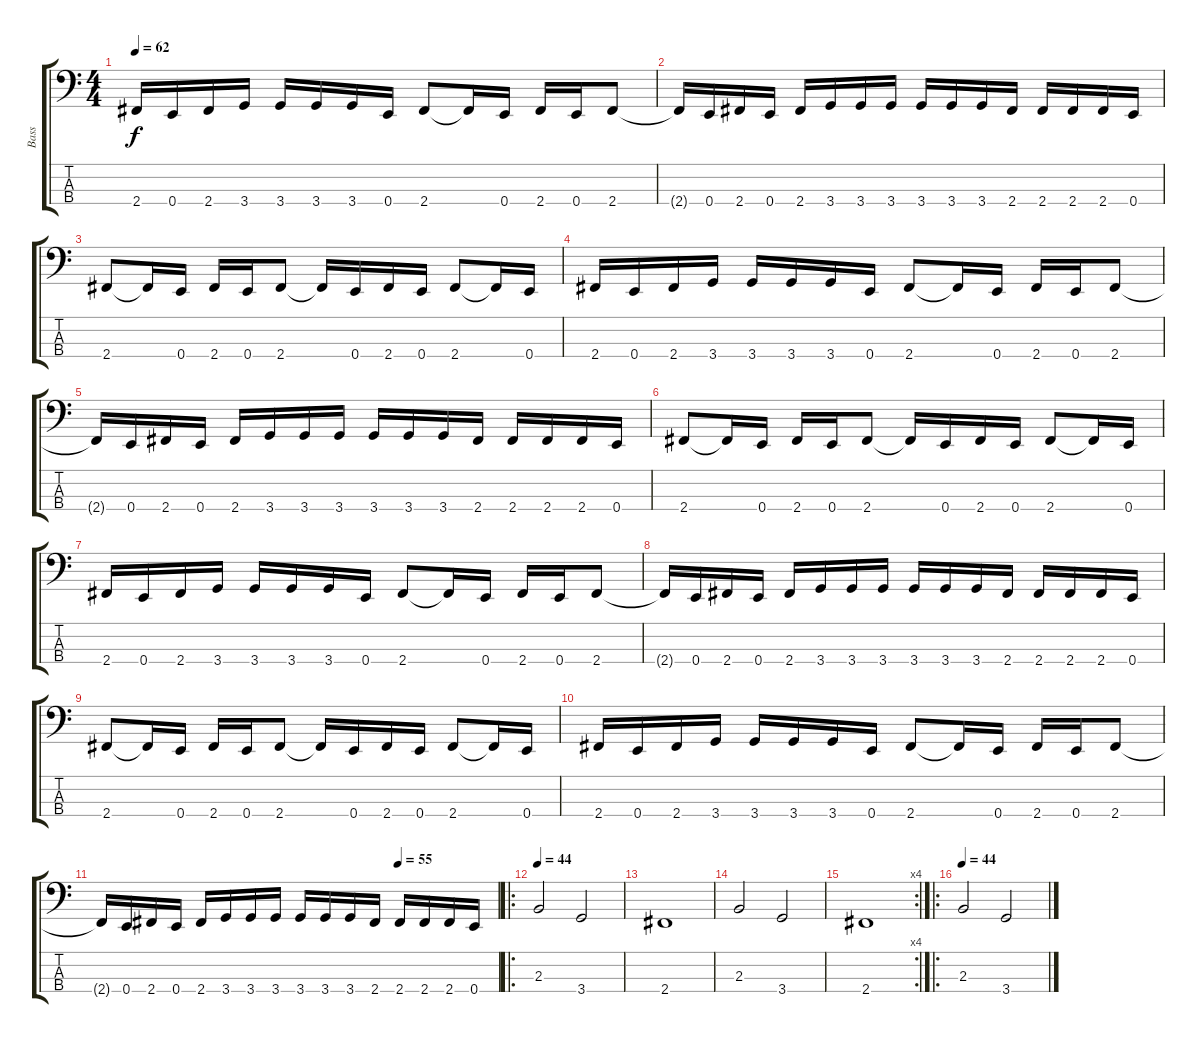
\track ("Bass" "Bass") {instrument electricbasspick}
\staff {score tabs}
\tuning (G2 D2 A1 E1) {hide}
\ts (4 4)
\tempo 62
\clef f4
\ks c
2.4.16{dy f} 0.4.16 2.4.16 3.4.16 3.4.16 3.4.16 3.4.16 0.4.16 2.4.8 2.4{t}.16 0.4.16 2.4.16 0.4.16 2.4.8 |
2.4{t}.16 0.4.16 2.4.16 0.4.16 2.4.16 3.4.16 3.4.16 3.4.16 3.4.16 3.4.16 3.4.16 2.4.16 2.4.16 2.4.16 2.4.16 0.4.16 |
2.4.8 2.4{t}.16 0.4.16 2.4.16 0.4.16 2.4.8 2.4{t}.16 0.4.16 2.4.16 0.4.16 2.4.8 2.4{t}.16 0.4.16 |
2.4.16 0.4.16 2.4.16 3.4.16 3.4.16 3.4.16 3.4.16 0.4.16 2.4.8 2.4{t}.16 0.4.16 2.4.16 0.4.16 2.4.8 |
2.4{t}.16 0.4.16 2.4.16 0.4.16 2.4.16 3.4.16 3.4.16 3.4.16 3.4.16 3.4.16 3.4.16 2.4.16 2.4.16 2.4.16 2.4.16 0.4.16 |
2.4.8 2.4{t}.16 0.4.16 2.4.16 0.4.16 2.4.8 2.4{t}.16 0.4.16 2.4.16 0.4.16 2.4.8 2.4{t}.16 0.4.16 |
2.4.16 0.4.16 2.4.16 3.4.16 3.4.16 3.4.16 3.4.16 0.4.16 2.4.8 2.4{t}.16 0.4.16 2.4.16 0.4.16 2.4.8 |
2.4{t}.16 0.4.16 2.4.16 0.4.16 2.4.16 3.4.16 3.4.16 3.4.16 3.4.16 3.4.16 3.4.16 2.4.16 2.4.16 2.4.16 2.4.16 0.4.16 |
2.4.8 2.4{t}.16 0.4.16 2.4.16 0.4.16 2.4.8 2.4{t}.16 0.4.16 2.4.16 0.4.16 2.4.8 2.4{t}.16 0.4.16 |
2.4.16 0.4.16 2.4.16 3.4.16 3.4.16 3.4.16 3.4.16 0.4.16 2.4.8 2.4{t}.16 0.4.16 2.4.16 0.4.16 2.4.8 |
\tempo (55 0.75)
2.4{t}.16 0.4.16 2.4.16 0.4.16 2.4.16 3.4.16 3.4.16 3.4.16 3.4.16 3.4.16 3.4.16 2.4.16 2.4.16 2.4.16 2.4.16 0.4.16 |
\ro
\tempo 50
\tempo 44
2.3.2 3.4.2 |
2.4.1 |
2.3.2 3.4.2 |
\rc 4
2.4.1 |
\ro
\tempo 44
2.3.2{volume 6} 3.4.2
